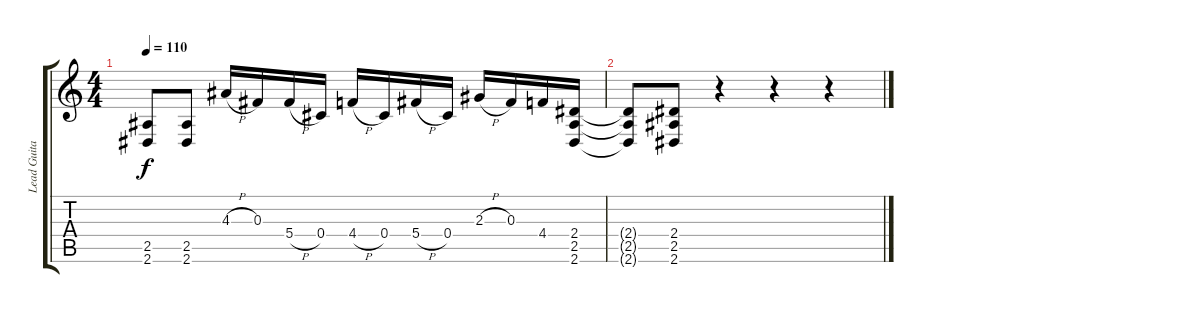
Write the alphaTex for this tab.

\track ("Lead Guitar" "Lead Guita") {instrument distortionguitar}
\staff {score tabs}
\tuning (Eb4 Bb3 Gb3 Db3 Ab2 Db2) {hide}
\ts (4 4)
\tempo 110
\clef g2
\ks c
(2.5 2.6).8{dy f} (2.5 2.6).8 4.3{h}.16 0.3.16 5.4{h}.16 0.4.16 4.4{h}.16 0.4.16 5.4{h}.16 0.4.16 2.3{h}.16 0.3.16 4.4.16 (2.4 2.5 2.6).16 |
(2.4{t} 2.5{t} 2.6{t}).8 (2.4 2.5 2.6).8 r.4 r.4 r.4
